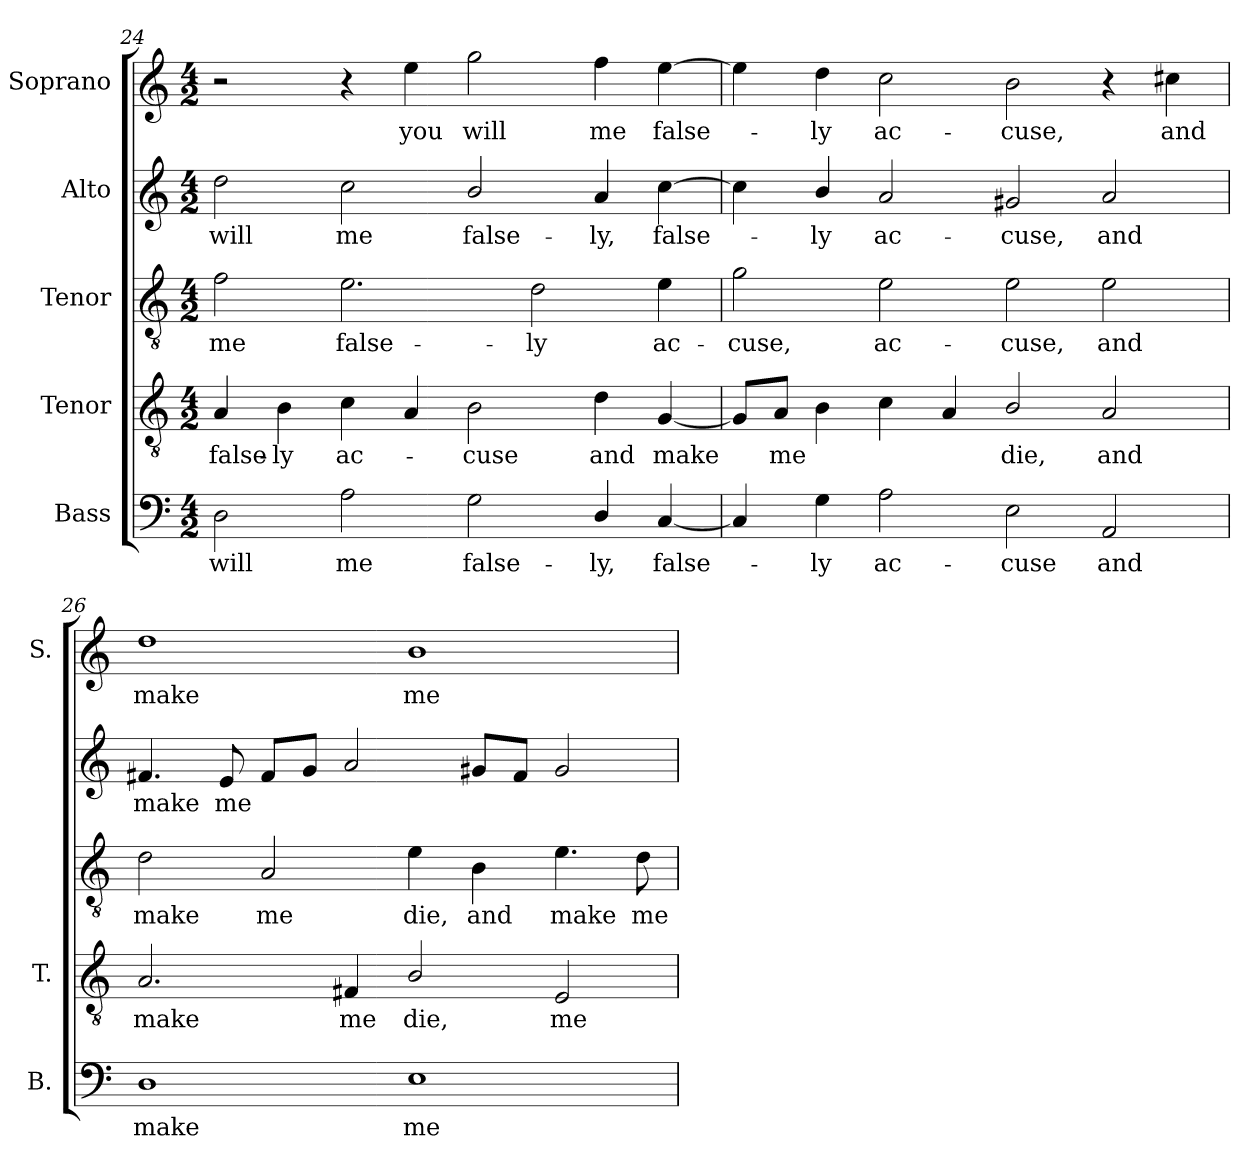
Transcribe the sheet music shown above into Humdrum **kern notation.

**kern	**text	**kern	**text	**kern	**text	**kern	**text	**kern	**text
*part5	*part5	*part4	*part4	*part3	*part3	*part2	*part2	*part1	*part1
*staff5	*staff5	*staff4	*staff4	*staff3	*staff3	*staff2	*staff2	*staff1	*staff1
*I"Bass	*	*I"Tenor	*	*I"Tenor	*	*I"Alto	*	*I"Soprano	*
*I'B.	*	*I'T.	*	*	*	*	*	*I'S.	*
!!LO:LB:g=z
*clefF4	*	*clefGv2	*	*clefGv2	*	*clefG2	*	*clefG2	*
*	*	*ITrd7c12	*	*ITrd7c12	*	*	*	*	*
*k[]	*	*k[]	*	*k[]	*	*k[]	*	*k[]	*
*C:	*	*C:	*	*C:	*	*C:	*	*C:	*
*M4/2	*	*M4/2	*	*M4/2	*	*M4/2	*	*M4/2	*
=24	=24	=24	=24	=24	=24	=24	=24	=24	=24
!	!LO:LY:b:color=#000000	!	!	!	!	!	!	!	!
!	!	!	!LO:LY:b:color=#000000	!	!	!	!	!	!
!	!	!	!	!	!LO:LY:b:color=#000000	!	!	!	!
!	!	!	!	!	!	!	!LO:LY:b:color=#000000	!	!
2Di\	will	4AAi/	false-	2Fi\	me	2ddi\	will	2r	.
!	!	!	!LO:LY:b:color=#000000	!	!	!	!	!	!
.	.	4BBi\	-ly	.	.	.	.	.	.
!	!LO:LY:b:color=#000000	!	!	!	!	!	!	!	!
!	!	!	!LO:LY:b:color=#000000	!	!	!	!	!	!
!	!	!	!	!	!LO:LY:b:color=#000000	!	!	!	!
!	!	!	!	!	!	!	!LO:LY:b:color=#000000	!	!
2Ai\	me	4Ci\	ac-	2.Ei\	false-	2cci\	me	4r	.
!	!	!	!	!	!	!	!	!	!LO:LY:b:color=#000000
.	.	4AAi/	.	.	.	.	.	4eei\	you
!	!LO:LY:b:color=#000000	!	!	!	!	!	!	!	!
!	!	!	!LO:LY:b:color=#000000	!	!	!	!	!	!
!	!	!	!	!	!	!	!LO:LY:b:color=#000000	!	!
!	!	!	!	!	!	!	!	!	!LO:LY:b:color=#000000
2Gi\	false-	2BBi\	-cuse	.	.	2bi/	false-	2ggi\	will
!	!	!	!	!	!LO:LY:b:color=#000000	!	!	!	!
.	.	.	.	2Di\	-ly	.	.	.	.
!	!LO:LY:b:color=#000000	!	!	!	!	!	!	!	!
!	!	!	!LO:LY:b:color=#000000	!	!	!	!	!	!
!	!	!	!	!	!	!	!LO:LY:b:color=#000000	!	!
!	!	!	!	!	!	!	!	!	!LO:LY:b:color=#000000
4Di/	-ly,	4Di\	and	.	.	4ai/	-ly,	4ffi\	me
!	!LO:LY:b:color=#000000	!	!	!	!	!	!	!	!
!	!	!	!LO:LY:b:color=#000000	!	!	!	!	!	!
!	!	!	!	!	!LO:LY:b:color=#000000	!	!	!	!
!	!	!	!	!	!	!	!LO:LY:b:color=#000000	!	!
!	!	!	!	!	!	!	!	!	!LO:LY:b:color=#000000
[4Ci/	false-	[4GGi/	make	4Ei\	ac-	[4cci\	false-	[4eei\	false-
=25	=25	=25	=25	=25	=25	=25	=25	=25	=25
!	!	!	!	!	!LO:LY:b:color=#000000	!	!	!	!
4Ci/]	.	8GGi/L]	.	2Gi\	-cuse,	4cci\]	.	4eei\]	.
!	!	!	!LO:LY:b:color=#000000	!	!	!	!	!	!
.	.	8AAi/J	me	.	.	.	.	.	.
!	!LO:LY:b:color=#000000	!	!	!	!	!	!	!	!
!	!	!	!	!	!	!	!LO:LY:b:color=#000000	!	!
!	!	!	!	!	!	!	!	!	!LO:LY:b:color=#000000
4Gi\	-ly	4BBi\	.	.	.	4bi/	-ly	4ddi\	-ly
!	!LO:LY:b:color=#000000	!	!	!	!	!	!	!	!
!	!	!	!	!	!LO:LY:b:color=#000000	!	!	!	!
!	!	!	!	!	!	!	!LO:LY:b:color=#000000	!	!
!	!	!	!	!	!	!	!	!	!LO:LY:b:color=#000000
2Ai\	ac-	4Ci\	.	2Ei\	ac-	2ai/	ac-	2cci\	ac-
.	.	4AAi/	.	.	.	.	.	.	.
!	!LO:LY:b:color=#000000	!	!	!	!	!	!	!	!
!	!	!	!LO:LY:b:color=#000000	!	!	!	!	!	!
!	!	!	!	!	!LO:LY:b:color=#000000	!	!	!	!
!	!	!	!	!	!	!	!LO:LY:b:color=#000000	!	!
!	!	!	!	!	!	!	!	!	!LO:LY:b:color=#000000
2Ei\	-cuse	2BBi/	die,	2Ei\	-cuse,	2g#Xi/	-cuse,	2bi\	-cuse,
!	!LO:LY:b:color=#000000	!	!	!	!	!	!	!	!
!	!	!	!LO:LY:b:color=#000000	!	!	!	!	!	!
!	!	!	!	!	!LO:LY:b:color=#000000	!	!	!	!
!	!	!	!	!	!	!	!LO:LY:b:color=#000000	!	!
2AAi/	and	2AAi/	and	2Ei\	and	2ai/	and	4r	.
!	!	!	!	!	!	!	!	!	!LO:LY:b:color=#000000
.	.	.	.	.	.	.	.	4cc#Xi\	and
=26	=26	=26	=26	=26	=26	=26	=26	=26	=26
!	!LO:LY:b:color=#000000	!	!	!	!	!	!	!	!
!	!	!	!LO:LY:b:color=#000000	!	!	!	!	!	!
!	!	!	!	!	!LO:LY:b:color=#000000	!	!	!	!
!	!	!	!	!	!	!	!LO:LY:b:color=#000000	!	!
!	!	!	!	!	!	!	!	!	!LO:LY:b:color=#000000
1Di	make	2.AAi/	make	2Di\	make	4.f#Xi/	make	1ddi	make
!	!	!	!	!	!	!	!LO:LY:b:color=#000000	!	!
.	.	.	.	.	.	8ei/	me	.	.
!	!	!	!	!	!LO:LY:b:color=#000000	!	!	!	!
.	.	.	.	2AAi/	me	8f#i/L	.	.	.
.	.	.	.	.	.	8gi/J	.	.	.
!	!	!	!LO:LY:b:color=#000000	!	!	!	!	!	!
.	.	4FF#Xi/	me	.	.	2ai/	.	.	.
!	!LO:LY:b:color=#000000	!	!	!	!	!	!	!	!
!	!	!	!LO:LY:b:color=#000000	!	!	!	!	!	!
!	!	!	!	!	!LO:LY:b:color=#000000	!	!	!	!
!	!	!	!	!	!	!	!	!	!LO:LY:b:color=#000000
1Ei	me	2BBi/	die,	4Ei\	die,	.	.	1bi	me
!	!	!	!	!	!LO:LY:b:color=#000000	!	!	!	!
.	.	.	.	4BBi\	and	8g#Xi/L	.	.	.
.	.	.	.	.	.	8f#i/J	.	.	.
!	!	!	!LO:LY:b:color=#000000	!	!	!	!	!	!
!	!	!	!	!	!LO:LY:b:color=#000000	!	!	!	!
.	.	2EEi/	me	4.Ei\	make	2g#i/	.	.	.
!	!	!	!	!	!LO:LY:b:color=#000000	!	!	!	!
.	.	.	.	8Di\	me	.	.	.	.
=	=	=	=	=	=	=	=	=	=
*-	*-	*-	*-	*-	*-	*-	*-	*-	*-
